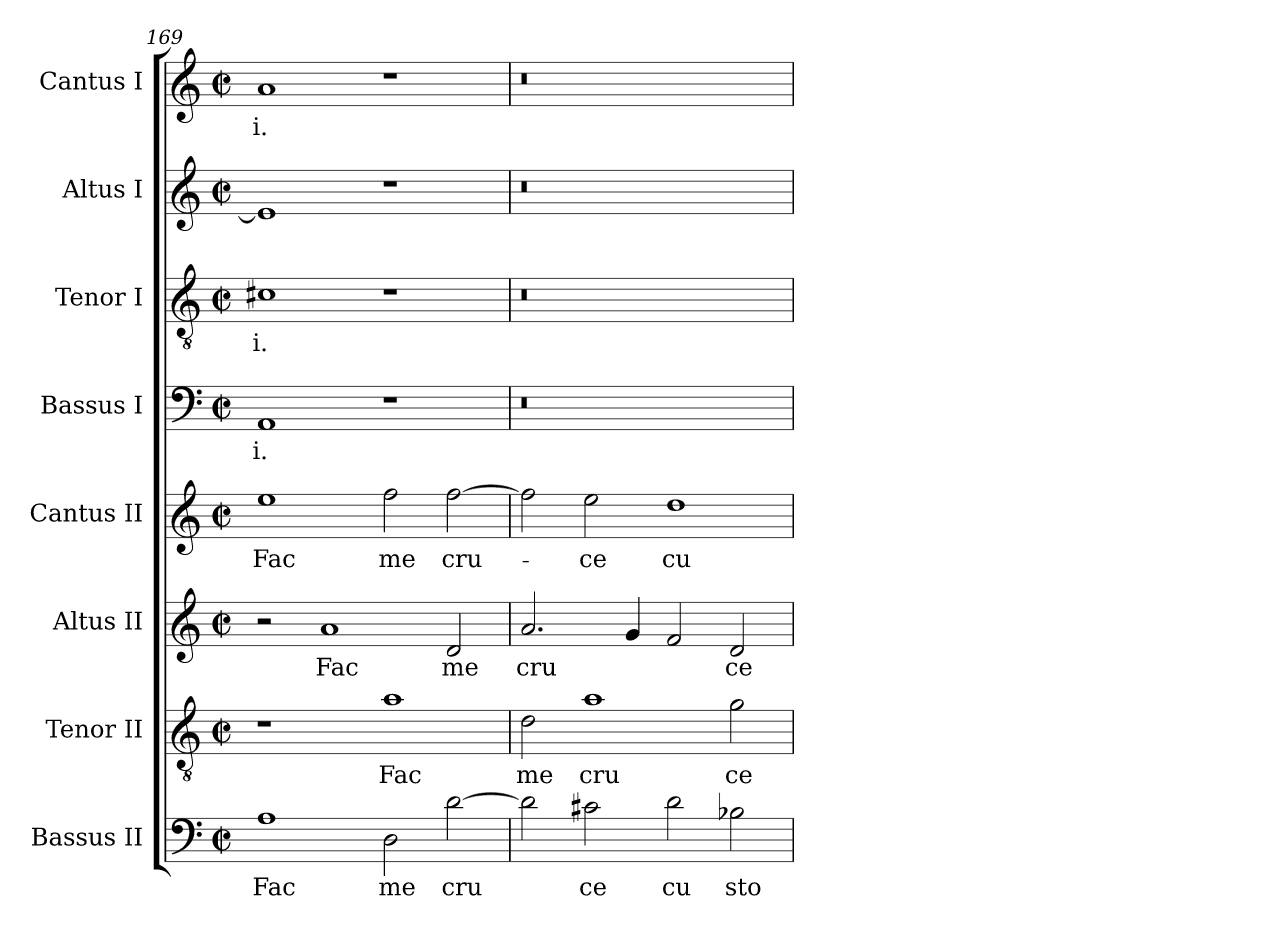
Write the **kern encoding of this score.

**kern	**text	**kern	**text	**kern	**text	**kern	**text	**kern	**text	**kern	**text	**kern	**kern	**text
*part8	*part8	*part7	*part7	*part6	*part6	*part5	*part5	*part4	*part4	*part3	*part3	*part2	*part1	*part1
*staff8	*staff8	*staff7	*staff7	*staff6	*staff6	*staff5	*staff5	*staff4	*staff4	*staff3	*staff3	*staff2	*staff1	*staff1
*I"Bassus II	*	*I"Tenor II	*	*I"Altus II	*	*I"Cantus II	*	*I"Bassus I	*	*I"Tenor I	*	*I"Altus I	*I"Cantus I	*
*clefF4	*	*clefGv2	*	*clefG2	*	*clefG2	*	*clefF4	*	*clefGv2	*	*clefG2	*clefG2	*
*k[]	*	*	*	*	*	*	*	*	*	*	*	*	*	*
*C:	*	*	*	*	*	*	*	*	*	*	*	*	*	*
*M2/2	*	*M2/2	*	*M2/2	*	*M2/2	*	*M2/2	*	*M2/2	*	*M2/2	*M2/2	*
*met(c|)	*	*met(c|)	*	*met(c|)	*	*met(c|)	*	*met(c|)	*	*met(c|)	*	*met(c|)	*met(c|)	*
=169	=169	=169	=169	=169	=169	=169	=169	=169	=169	=169	=169	=169	=169	=169
!	!LO:LY:b:cj	!	!	!	!	!	!LO:LY:b:cj	!	!LO:LY:b:cj	!	!LO:LY:b:cj	!	!	!LO:LY:b:cj
1A	Fac	1r	.	2r	.	1ee	Fac	1AA	-i.	1c#X	i.	1e]	1a	-i.
!	!	!	!	!	!LO:LY:b:cj	!	!	!	!	!	!	!	!	!
.	.	.	.	1a	Fac	.	.	.	.	.	.	.	.	.
!	!LO:LY:b:cj	!	!LO:LY:b:cj	!	!	!	!LO:LY:b:cj	!	!	!	!	!	!	!
2D\	me	1a	Fac	.	.	2ff\	me	1r	.	1r	.	1r	1r	.
!	!LO:LY:b	!	!	!	!LO:LY:b:cj	!	!LO:LY:b	!	!	!	!	!	!	!
[>2d\	cru	.	.	2d/	me	[>2ff\	cru-	.	.	.	.	.	.	.
=170	=170	=170	=170	=170	=170	=170	=170	=170	=170	=170	=170	=170	=170	=170
!	!	!	!LO:LY:b:cj	!	!LO:LY:b	!	!	!	!	!	!	!	!	!
2d\]	.	2d\	me	2.a/	cru	2ff\]	.	0r	.	0r	.	0r	0r	.
!	!LO:LY:b:cj	!	!LO:LY:b:cj	!	!	!	!LO:LY:b:cj	!	!	!	!	!	!	!
2c#X\	ce	1a	cru	.	.	2ee\	-ce	.	.	.	.	.	.	.
.	.	.	.	4g/	.	.	.	.	.	.	.	.	.	.
!	!LO:LY:b:cj	!	!	!	!	!	!LO:LY:b:cj	!	!	!	!	!	!	!
2d\	cu	.	.	2f/	.	1dd	cu-	.	.	.	.	.	.	.
!	!LO:LY:b:cj	!	!LO:LY:b:cj	!	!LO:LY:b:cj	!	!	!	!	!	!	!	!	!
2B-\	sto	2g\	ce	2d/	ce	.	.	.	.	.	.	.	.	.
=	=	=	=	=	=	=	=	=	=	=	=	=	=	=
*-	*-	*-	*-	*-	*-	*-	*-	*-	*-	*-	*-	*-	*-	*-
